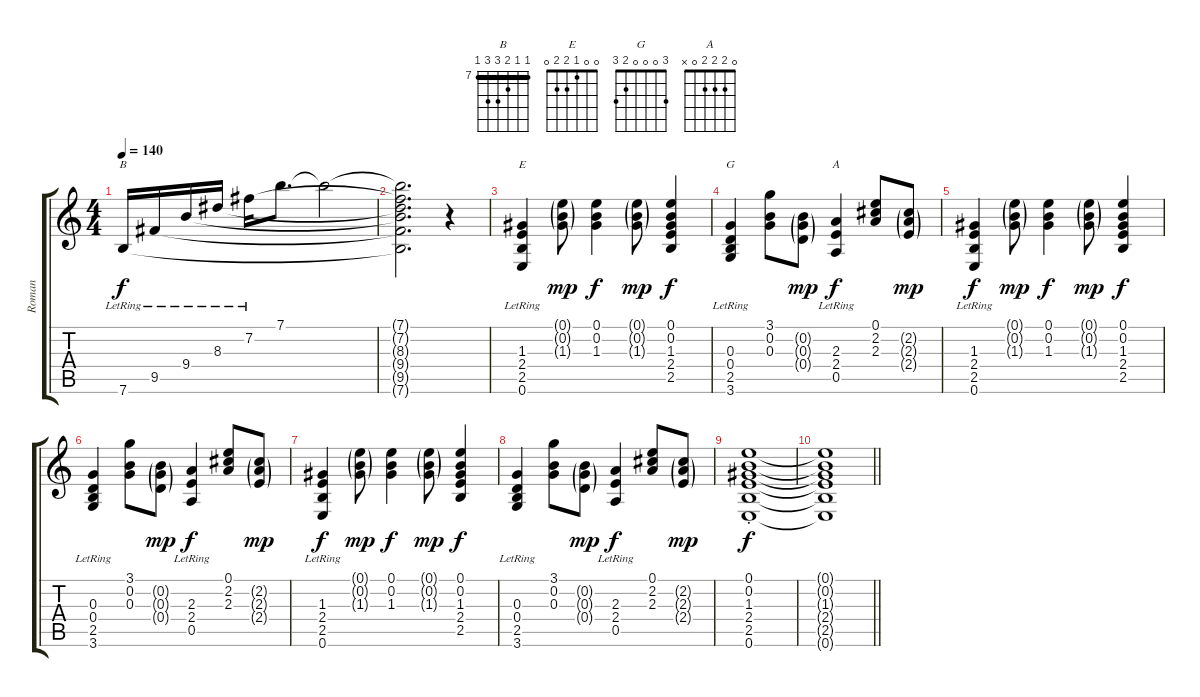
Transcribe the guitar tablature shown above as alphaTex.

\track ("Roman" "Roman") {instrument electricguitarclean}
\staff {score tabs}
\tuning (E4 B3 G3 D3 A2 E2) {hide}
\chord ("B" 7 7 8 9 9 7) {firstfret 7 barre 7}
\chord ("E" 0 0 1 2 2 0)
\chord ("G" 3 0 0 0 2 3)
\chord ("A" 0 2 2 2 0 x)
\ts (4 4)
\tempo 140
\clef g2
\ks c
7.6{lr}.16{ch "B" dy f} 9.5{lr}.16 9.4{lr}.16 8.3{lr}.16 7.2{lr}.16 7.1.8{d} 7.1{t}.2 |
(7.1{t} 7.2{t} 8.3{t} 9.4{t} 9.5{t} 7.6{t}).2{d} r.4 |
(1.3 2.4{lr} 2.5{lr} 0.6{lr}).4{ch "E"} (0.1{g} 0.2{g} 1.3{g}).8{dy mp} (0.1 0.2 1.3).4{dy f} (0.1{g} 0.2{g} 1.3{g}).8{dy mp} (0.1 0.2 1.3 2.4 2.5).4{dy f} |
(0.3 0.4 2.5{lr} 3.6{lr}).4{ch "G"} (3.1 0.2 0.3).8 (0.2{g} 0.3{g} 0.4{g}).8{dy mp} (2.3 2.4{lr} 0.5{lr}).4{ch "A" dy f} (0.1 2.2 2.3).8 (2.2{g} 2.3{g} 2.4{g}).8{dy mp} |
(1.3 2.4{lr} 2.5{lr} 0.6{lr}).4{dy f} (0.1{g} 0.2{g} 1.3{g}).8{dy mp} (0.1 0.2 1.3).4{dy f} (0.1{g} 0.2{g} 1.3{g}).8{dy mp} (0.1 0.2 1.3 2.4 2.5).4{dy f} |
(0.3 0.4 2.5{lr} 3.6{lr}).4 (3.1 0.2 0.3).8 (0.2{g} 0.3{g} 0.4{g}).8{dy mp} (2.3 2.4{lr} 0.5{lr}).4{dy f} (0.1 2.2 2.3).8 (2.2{g} 2.3{g} 2.4{g}).8{dy mp} |
(1.3 2.4{lr} 2.5{lr} 0.6{lr}).4{dy f} (0.1{g} 0.2{g} 1.3{g}).8{dy mp} (0.1 0.2 1.3).4{dy f} (0.1{g} 0.2{g} 1.3{g}).8{dy mp} (0.1 0.2 1.3 2.4 2.5).4{dy f} |
(0.3 0.4 2.5{lr} 3.6{lr}).4 (3.1 0.2 0.3).8 (0.2{g} 0.3{g} 0.4{g}).8{dy mp} (2.3 2.4{lr} 0.5{lr}).4{dy f} (0.1 2.2 2.3).8 (2.2{g} 2.3{g} 2.4{g}).8{dy mp} |
(0.1{st} 0.2{st} 1.3{st} 2.4{st} 2.5{st} 0.6{st}).1{dy f} |
\barLineRight lightlight
(0.1{t} 0.2{t} 1.3{t} 2.4{t} 2.5{t} 0.6{t}).1
